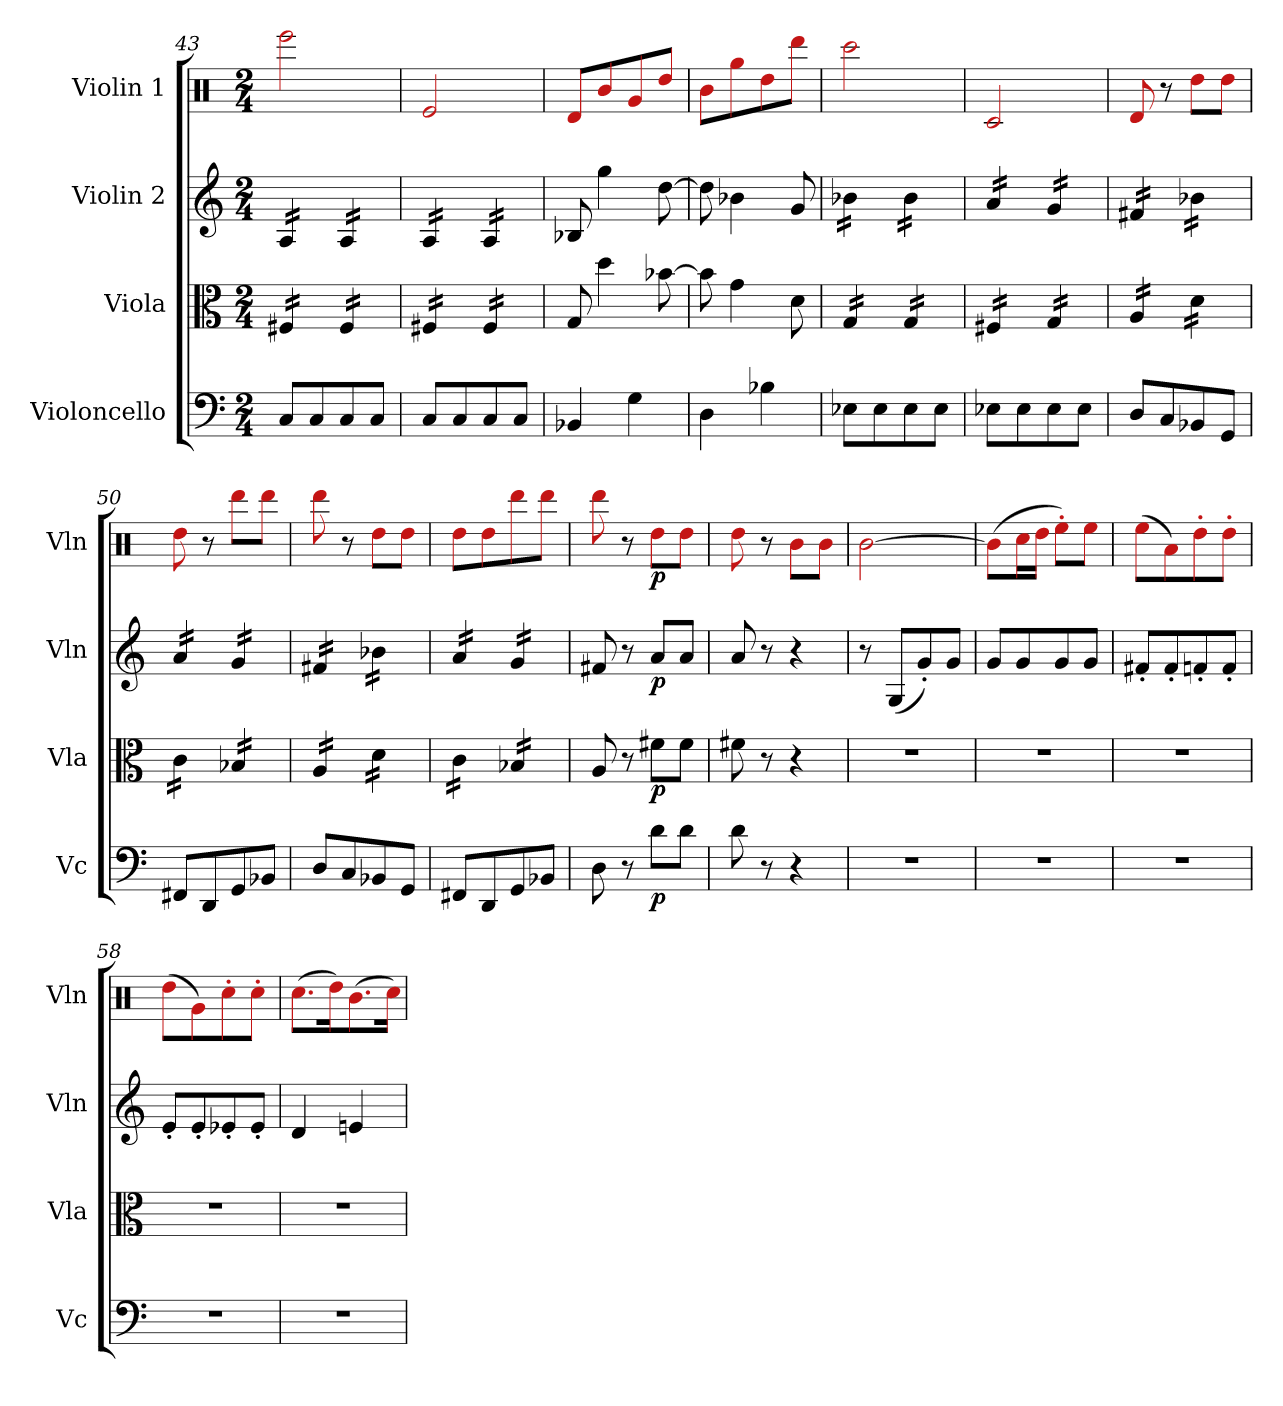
**kern	**dynam	**kern	**dynam	**kern	**dynam	**kern	**dynam
*part4	*part4	*part3	*part3	*part2	*part2	*part1	*part1
*staff4	*staff4	*staff3	*staff3	*staff2	*staff2	*staff1	*staff1
*I"Violoncello	*	*I"Viola	*	*I"Violin 2	*	*I"Violin 1	*
*I'Vc	*	*I'Vla	*	*I'Vln	*	*I'Vln	*
*clefF4	*	*clefC3	*	*clefG2	*	*clefX	*
*k[]	*	*k[]	*	*k[]	*	*k[]	*
*M2/4	*	*M2/4	*	*M2/4	*	*M2/4	*
=43	=43	=43	=43	=43	=43	=43	=43
*	*	*tremolo	*	*	*	*	*
*	*	*	*	*tremolo	*	*	*
8C/L	.	16F#X/LL	.	16A/LL	.	2eee-X\	.
.	.	16F#X/	.	16A/	.	.	.
8C/	.	16F#X/	.	16A/	.	.	.
.	.	16F#X/JJ	.	16A/JJ	.	.	.
8C/	.	16F#/LL	.	16A/LL	.	.	.
.	.	16F#/	.	16A/	.	.	.
8C/J	.	16F#/	.	16A/	.	.	.
.	.	16F#/JJ	.	16A/JJ	.	.	.
=44	=44	=44	=44	=44	=44	=44	=44
8C/L	.	16F#X/LL	.	16A/LL	.	2e-X/	.
.	.	16F#X/	.	16A/	.	.	.
8C/	.	16F#X/	.	16A/	.	.	.
.	.	16F#X/JJ	.	16A/JJ	.	.	.
8C/	.	16F#/LL	.	16A/LL	.	.	.
.	.	16F#/	.	16A/	.	.	.
8C/J	.	16F#/	.	16A/	.	.	.
.	.	16F#/JJ	.	16A/JJ	.	.	.
*	*	*	*	*Xtremolo	*	*	*
*	*	*Xtremolo	*	*	*	*	*
=45	=45	=45	=45	=45	=45	=45	=45
4BB-X/	.	8G/	.	8B-X/	.	8d/L	.
.	.	4dd\	.	4gg\	.	8b-X/	.
4G\	.	.	.	.	.	8g/	.
.	.	[8b-X\	.	[8dd\	.	8dd/J	.
=46	=46	=46	=46	=46	=46	=46	=46
4D\	.	8b-\]	.	8dd\]	.	8b-X\L	.
.	.	4g\	.	4b-X\	.	8gg\	.
4B-X\	.	.	.	.	.	8dd\	.
.	.	8d\	.	8g/	.	8ddd\J	.
=47	=47	=47	=47	=47	=47	=47	=47
*	*	*tremolo	*	*	*	*	*
*	*	*	*	*tremolo	*	*	*
8E-X\L	.	16G/LL	.	16b-X\LL	.	2ccc#X\	.
.	.	16G/	.	16b-X\	.	.	.
8E-\	.	16G/	.	16b-X\	.	.	.
.	.	16G/JJ	.	16b-X\JJ	.	.	.
8E-\	.	16G/LL	.	16b-\LL	.	.	.
.	.	16G/	.	16b-\	.	.	.
8E-\J	.	16G/	.	16b-\	.	.	.
.	.	16G/JJ	.	16b-\JJ	.	.	.
=48	=48	=48	=48	=48	=48	=48	=48
8E-X\L	.	16F#X/LL	.	16a/LL	.	2c#X/	.
.	.	16F#X/	.	16a/	.	.	.
8E-\	.	16F#X/	.	16a/	.	.	.
.	.	16F#X/JJ	.	16a/JJ	.	.	.
8E-\	.	16G/LL	.	16g/LL	.	.	.
.	.	16G/	.	16g/	.	.	.
8E-\J	.	16G/	.	16g/	.	.	.
.	.	16G/JJ	.	16g/JJ	.	.	.
=49	=49	=49	=49	=49	=49	=49	=49
8D/L	.	16A/LL	.	16f#X/LL	.	8d/	.
.	.	16A/	.	16f#X/	.	.	.
8C/	.	16A/	.	16f#X/	.	8r	.
.	.	16A/JJ	.	16f#X/JJ	.	.	.
8BB-X/	.	16d\LL	.	16b-X\LL	.	8dd\L	.
.	.	16d\	.	16b-X\	.	.	.
8GG/J	.	16d\	.	16b-X\	.	8dd\J	.
.	.	16d\JJ	.	16b-X\JJ	.	.	.
=50	=50	=50	=50	=50	=50	=50	=50
8FF#X/L	.	16c\LL	.	16a/LL	.	8dd\	.
.	.	16c\	.	16a/	.	.	.
8DD/	.	16c\	.	16a/	.	8r	.
.	.	16c\JJ	.	16a/JJ	.	.	.
8GG/	.	16B-X/LL	.	16g/LL	.	8ddd\L	.
.	.	16B-X/	.	16g/	.	.	.
8BB-X/J	.	16B-X/	.	16g/	.	8ddd\J	.
.	.	16B-X/JJ	.	16g/JJ	.	.	.
!!LO:LB:g=z
=51	=51	=51	=51	=51	=51	=51	=51
8D/L	.	16A/LL	.	16f#X/LL	.	8ddd\	.
.	.	16A/	.	16f#X/	.	.	.
8C/	.	16A/	.	16f#X/	.	8r	.
.	.	16A/JJ	.	16f#X/JJ	.	.	.
8BB-X/	.	16d\LL	.	16b-X\LL	.	8dd\L	.
.	.	16d\	.	16b-X\	.	.	.
8GG/J	.	16d\	.	16b-X\	.	8dd\J	.
.	.	16d\JJ	.	16b-X\JJ	.	.	.
=52	=52	=52	=52	=52	=52	=52	=52
8FF#X/L	.	16c\LL	.	16a/LL	.	8dd\L	.
.	.	16c\	.	16a/	.	.	.
8DD/	.	16c\	.	16a/	.	8dd\	.
.	.	16c\JJ	.	16a/JJ	.	.	.
8GG/	.	16B-X/LL	.	16g/LL	.	8ddd\	.
.	.	16B-X/	.	16g/	.	.	.
8BB-X/J	.	16B-X/	.	16g/	.	8ddd\J	.
.	.	16B-X/JJ	.	16g/JJ	.	.	.
*	*	*	*	*Xtremolo	*	*	*
*	*	*Xtremolo	*	*	*	*	*
=53	=53	=53	=53	=53	=53	=53	=53
8D\	.	8A/	.	8f#X/	.	8ddd\	.
8r	.	8r	.	8r	.	8r	.
!	!LO:DY:b	!	!LO:DY:b	!	!LO:DY:b	!	!LO:DY:b
8d\L	p	8f#X\L	p	8a/L	p	8dd\L	p
8d\J	.	8f#\J	.	8a/J	.	8dd\J	.
=54	=54	=54	=54	=54	=54	=54	=54
8d\	.	8f#X\	.	8a/	.	8dd\	.
8r	.	8r	.	8r	.	8r	.
4r	.	4r	.	4r	.	8bn\L	.
.	.	.	.	.	.	8b\J	.
=55	=55	=55	=55	=55	=55	=55	=55
2r	.	2r	.	8r	.	[2b\	.
.	.	.	.	(8G/L	.	.	.
.	.	.	.	8g'/)	.	.	.
.	.	.	.	8g/J	.	.	.
=56	=56	=56	=56	=56	=56	=56	=56
2r	.	2r	.	8g/L	.	(8b\L]	.
.	.	.	.	8g/	.	16cc\L	.
.	.	.	.	.	.	16dd\JJ	.
.	.	.	.	8g/	.	8ee'\L)	.
.	.	.	.	8g/J	.	8ee\J	.
=57	=57	=57	=57	=57	=57	=57	=57
2r	.	2r	.	8f#X'/L	.	(8ee\L	.
.	.	.	.	8f#'/	.	8a\)	.
.	.	.	.	8fn'/	.	8dd'\	.
.	.	.	.	8f'/J	.	8dd'\J	.
=58	=58	=58	=58	=58	=58	=58	=58
2r	.	2r	.	8e'/L	.	(8dd\L	.
.	.	.	.	8e'/	.	8g\)	.
.	.	.	.	8e-X'/	.	8cc'\	.
.	.	.	.	8e-'/J	.	8cc'\J	.
=59	=59	=59	=59	=59	=59	=59	=59
2r	.	2r	.	4d/	.	(8.cc\L	.
.	.	.	.	.	.	16dd\K)	.
.	.	.	.	4en/	.	(8.b\	.
.	.	.	.	.	.	16cc\Jk)	.
=	=	=	=	=	=	=	=
*-	*-	*-	*-	*-	*-	*-	*-
